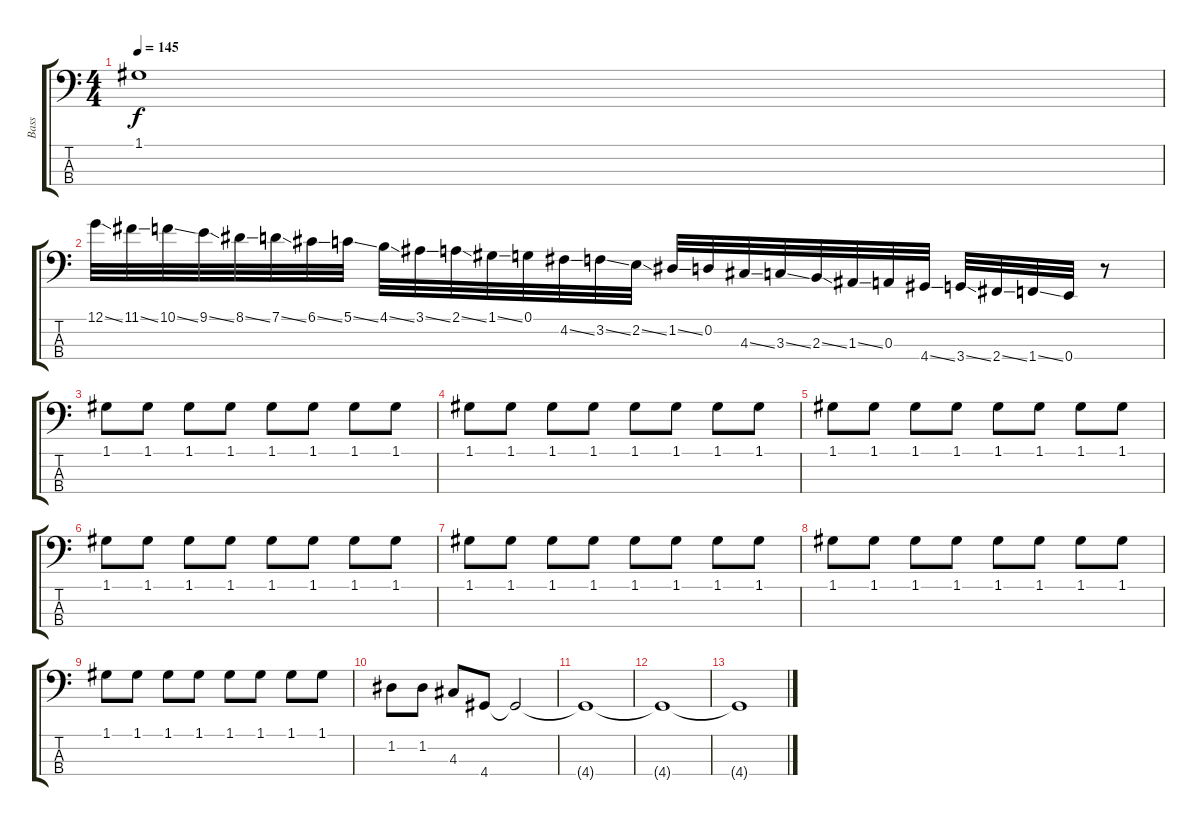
\track ("Bass" "Bass") {instrument electricbassfinger}
\staff {score tabs}
\tuning (G2 D2 A1 E1) {hide}
\ts (4 4)
\tempo 145
\clef f4
\ks c
1.1.1{dy f} |
12.1{ss}.32 11.1{ss}.32 10.1{ss}.32 9.1{ss}.32 8.1{ss}.32 7.1{ss}.32 6.1{ss}.32 5.1{ss}.32 4.1{ss}.32 3.1{ss}.32 2.1{ss}.32 1.1{ss}.32 0.1.32 4.2{ss}.32 3.2{ss}.32 2.2{ss}.32 1.2{ss}.32 0.2.32 4.3{ss}.32 3.3{ss}.32 2.3{ss}.32 1.3{ss}.32 0.3.32 4.4{ss}.32 3.4{ss}.32 2.4{ss}.32 1.4{ss}.32 0.4.32 r.8 |
1.1.8 1.1.8 1.1.8 1.1.8 1.1.8 1.1.8 1.1.8 1.1.8 |
1.1.8 1.1.8 1.1.8 1.1.8 1.1.8 1.1.8 1.1.8 1.1.8 |
1.1.8 1.1.8 1.1.8 1.1.8 1.1.8 1.1.8 1.1.8 1.1.8 |
1.1.8 1.1.8 1.1.8 1.1.8 1.1.8 1.1.8 1.1.8 1.1.8 |
1.1.8 1.1.8 1.1.8 1.1.8 1.1.8 1.1.8 1.1.8 1.1.8 |
1.1.8 1.1.8 1.1.8 1.1.8 1.1.8 1.1.8 1.1.8 1.1.8 |
1.1.8 1.1.8 1.1.8 1.1.8 1.1.8 1.1.8 1.1.8 1.1.8 |
1.2.8 1.2.8 4.3.8 4.4.8 4.4{t}.2 |
4.4{t}.1 |
4.4{t}.1 |
4.4{t}.1
